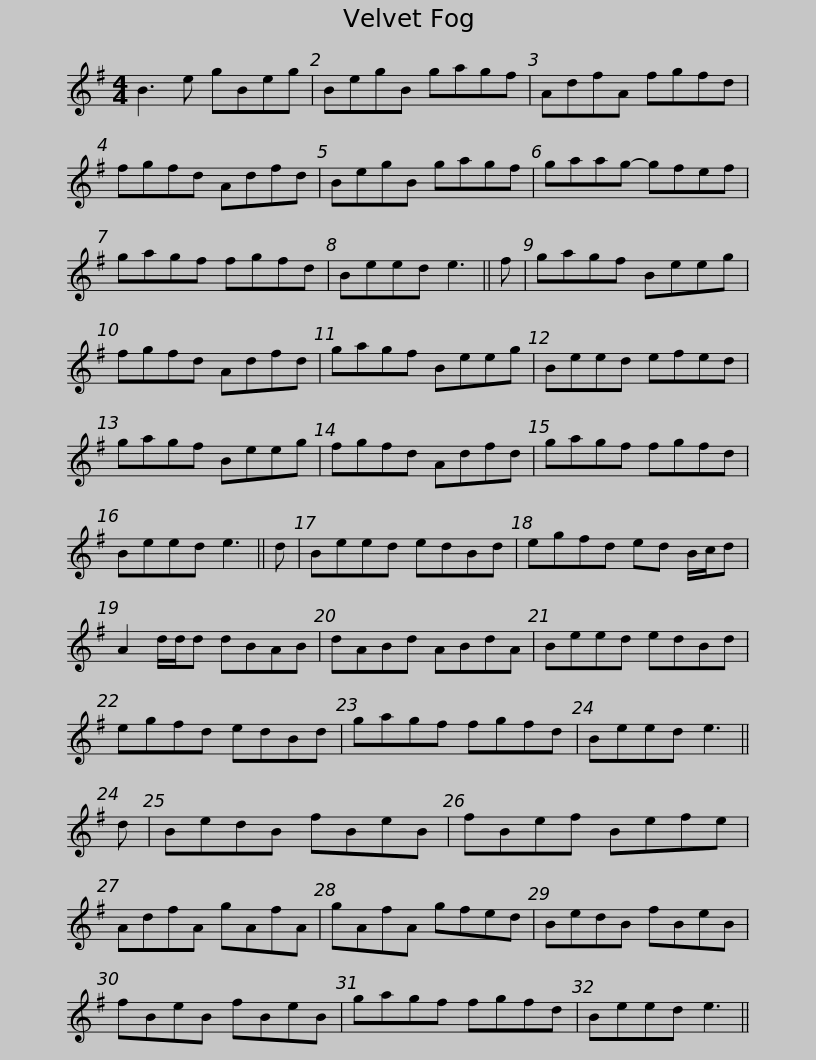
X:1
L:1/8
M:4/4
I:linebreak $
K:Emin
V:1 treble
V:1
 B3 e gBeg | BegB gagf | AdfA fgfd | fgfd Adfd | BegB gagf |$ %5
 gaag- gfef | gagf fgfd | Beed e3 || f | gagf Beeg | %10
 fgfd Adfd |$ gagf Beeg | Beed efed | gagf Beeg | fgfd Adfd | %15
 gagf fgfd |$ Beed e3 || d | Beed edBd | egfd ed B/c/d | %20
 A2 d/d/d dBAB | dABd ABdA |$ Beed edBd | egfd edBd | gagf fgfd | %25
 Beed e3 || d | BedB fBeB |$ fBef Befe | AdfA gAfA | %30
 gAfA gfed | BedB fBeB | fBeB fBeB |$ gagf fgfd | Beed e3 || %35
